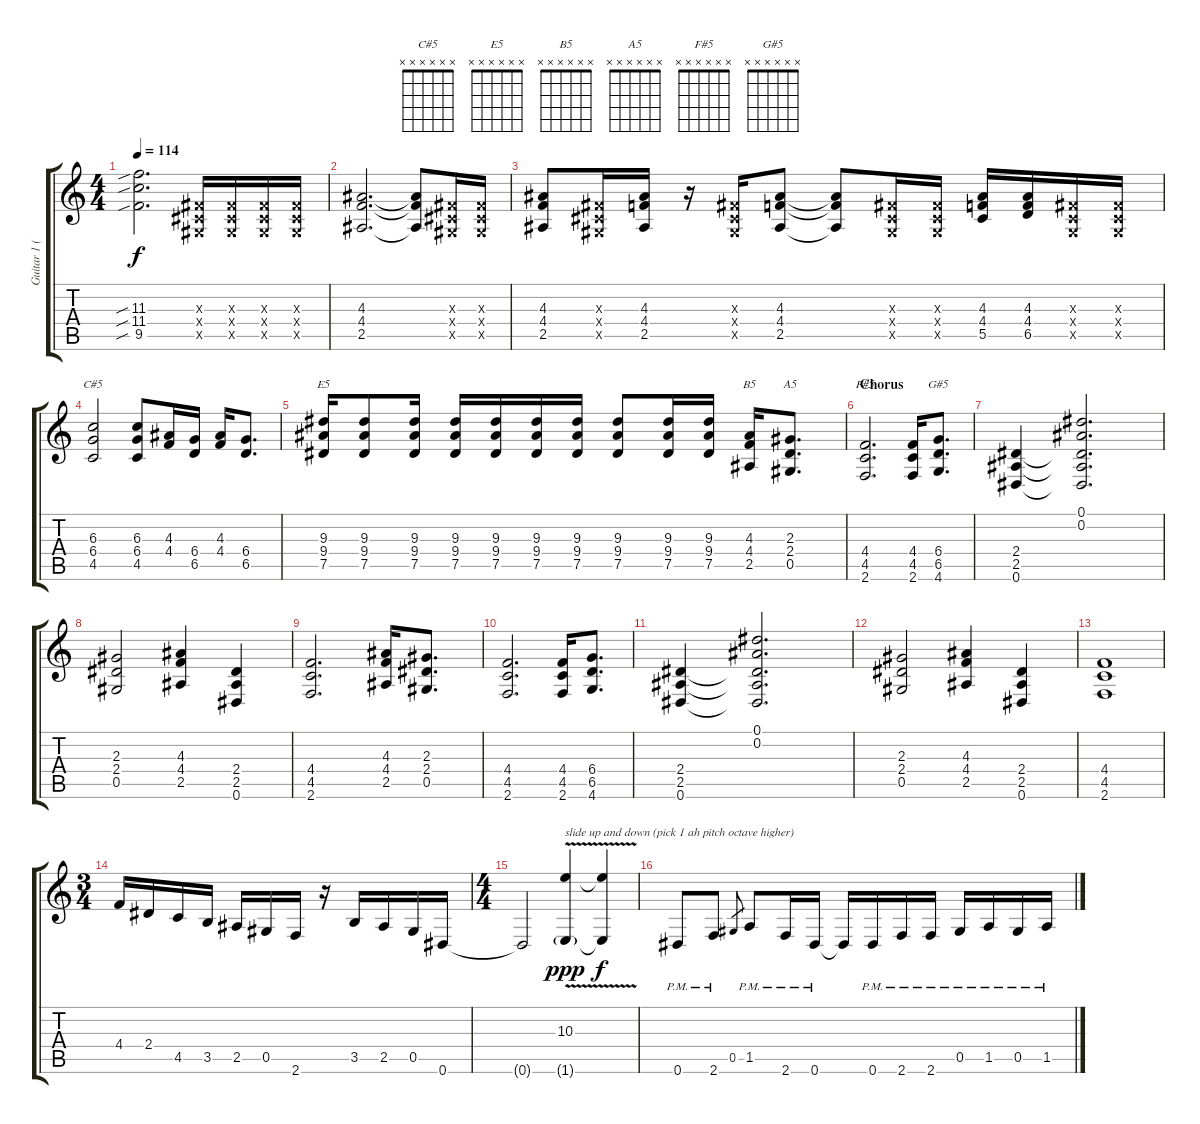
\track ("Guitar 1 (Slash)" "Guitar 1 (") {instrument overdrivenguitar}
\staff {score tabs}
\tuning (Eb4 Bb3 Gb3 Db3 Ab2 Eb2) {hide}
\chord ("C#5" x x x x x x)
\chord ("E5" x x x x x x)
\chord ("B5" x x x x x x)
\chord ("A5" x x x x x x)
\chord ("F#5" x x x x x x)
\chord ("G#5" x x x x x x)
\ts (4 4)
\tempo 114
\clef g2
\ks c
(11.3{sib} 11.4{sib} 9.5{sib}).2{d dy f} (0.3{x} 0.4{x} 0.5{x}).16 (0.3{x} 0.4{x} 0.5{x}).16 (0.3{x} 0.4{x} 0.5{x}).16 (0.3{x} 0.4{x} 0.5{x}).16 |
(4.3 4.4 2.5).2{d} (4.3{t} 4.4{t} 2.5{t}).8 (0.3{x} 0.4{x} 0.5{x}).16 (0.3{x} 0.4{x} 0.5{x}).16 |
(4.3 4.4 2.5).8 (0.3{x} 0.4{x} 0.5{x}).16 (4.3 4.4 2.5).16 r.16 (0.3{x} 0.4{x} 0.5{x}).16 (4.3 4.4 2.5).8 (4.3{t} 4.4{t} 2.5{t}).8 (0.3{x} 0.4{x} 0.5{x}).16 (0.3{x} 0.4{x} 0.5{x}).16 (4.3 4.4 5.5).16 (4.3 4.4 6.5).16 (0.3{x} 0.4{x} 0.5{x}).16 (0.3{x} 0.4{x} 0.5{x}).16 |
(6.3 6.4 4.5).2{ch "C#5"} (6.3 6.4 4.5).8 (4.3 4.4).16 (6.4 6.5).16 (4.3 4.4).16 (6.4 6.5).8{d} |
(9.3 9.4 7.5).16{ch "E5"} (9.3 9.4 7.5).8 (9.3 9.4 7.5).16 (9.3 9.4 7.5).16 (9.3 9.4 7.5).16 (9.3 9.4 7.5).16 (9.3 9.4 7.5).16 (9.3 9.4 7.5).8 (9.3 9.4 7.5).16 (9.3 9.4 7.5).16 (4.3 4.4 2.5).16{ch "B5"} (2.3 2.4 0.5).8{d ch "A5"} |
\section ("" "Chorus")
(4.4 4.5 2.6).2{d ch "F#5"} (4.4 4.5 2.6).16 (6.4 6.5 4.6).8{d ch "G#5"} |
(2.4 2.5 0.6).4 (0.1 0.2 2.4{t} 2.5{t} 0.6{t}).2{d} |
(2.3 2.4 0.5).2 (4.3 4.4 2.5).4 (2.4 2.5 0.6).4 |
(4.4 4.5 2.6).2{d} (4.3 4.4 2.5).16 (2.3 2.4 0.5).8{d} |
(4.4 4.5 2.6).2{d} (4.4 4.5 2.6).16 (6.4 6.5 4.6).8{d} |
(2.4 2.5 0.6).4 (0.1 0.2 2.4{t} 2.5{t} 0.6{t}).2{d} |
(2.3 2.4 0.5).2 (4.3 4.4 2.5).4 (2.4 2.5 0.6).4 |
(4.4 4.5 2.6).1 |
\ts (3 4)
4.4.16 2.4.16 4.5.16 3.5.16 2.5.16 0.5.16 2.6.16 r.16 3.5.16 2.5.16 0.5.16 0.6.16 |
\ts (4 4)
0.6{t}.2 (10.3{v} 1.6{g}).4{txt "slide up and down (pick 1 ah pitch octave higher)" dy ppp} (10.3{t} 1.6{t}).4{dy f} |
0.6{pm}.8 2.6{pm}.8 0.5.8{gr} 1.5{pm}.8 2.6{pm}.16 0.6{pm}.16 0.6{t}.16 0.6{pm}.16 2.6{pm}.16 2.6{pm}.16 0.5{pm}.16 1.5{pm}.16 0.5{pm}.16 1.5{pm}.16
